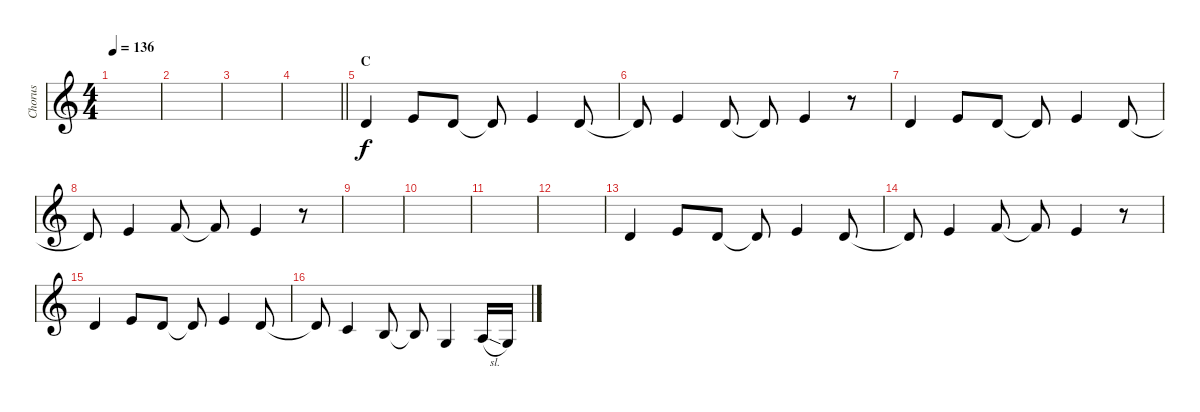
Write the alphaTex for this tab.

\track ("Chorus" "Chorus") {instrument cello}
\staff {score}
\tuning (E4 B3 G3 D3 A2 D2) {hide}
\ts (4 4)
\tempo 136
\clef g2
\ks c
|
|
|
\barLineRight lightlight
|
\section ("" "C")
3.2.4 0.1.8 3.2.8 3.2{t}.8 0.1.4 3.2.8 |
3.2{t}.8 0.1.4 3.2.8 3.2{t}.8 0.1.4 r.8 |
3.2.4 0.1.8 3.2.8 3.2{t}.8 0.1.4 3.2.8 |
3.2{t}.8 0.1.4 1.1.8 1.1{t}.8 0.1.4 r.8 |
|
|
|
|
3.2.4 0.1.8 3.2.8 3.2{t}.8 0.1.4 3.2.8 |
3.2{t}.8 0.1.4 1.1.8 1.1{t}.8 0.1.4 r.8 |
3.2.4 0.1.8 3.2.8 3.2{t}.8 0.1.4 3.2.8 |
3.2{t}.8 1.2.4 0.2.8 0.2{t}.8 0.3.4 2.3{sl}.16 0.3{sl}.16
